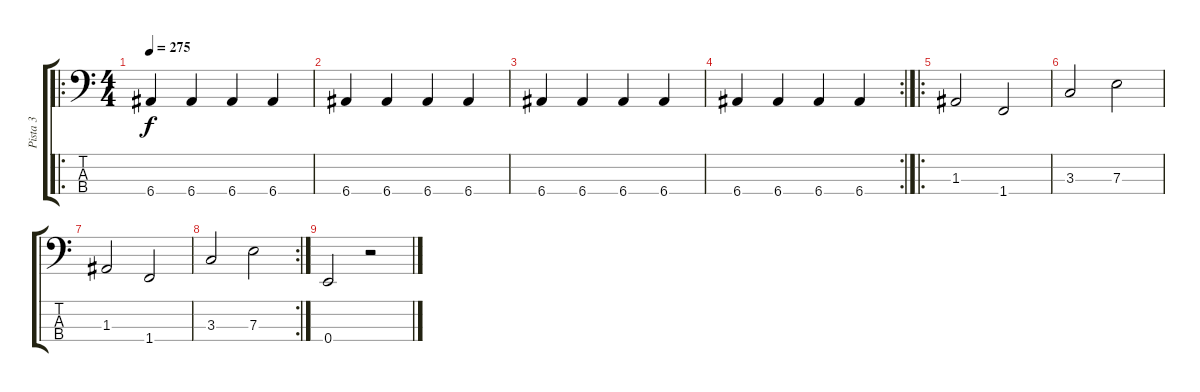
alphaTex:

\track ("Pista 3" "Pista 3") {instrument electricbassfinger}
\staff {score tabs}
\tuning (G2 D2 A1 E1) {hide}
\ro
\ts (4 4)
\tempo 275
\clef f4
\ks c
6.4.4{dy f} 6.4.4 6.4.4 6.4.4 |
6.4.4 6.4.4 6.4.4 6.4.4 |
6.4.4 6.4.4 6.4.4 6.4.4 |
\rc 2
6.4.4 6.4.4 6.4.4 6.4.4 |
\ro
1.3.2 1.4.2 |
3.3.2 7.3.2 |
1.3.2 1.4.2 |
\rc 2
3.3.2 7.3.2 |
0.4.2 r.2
